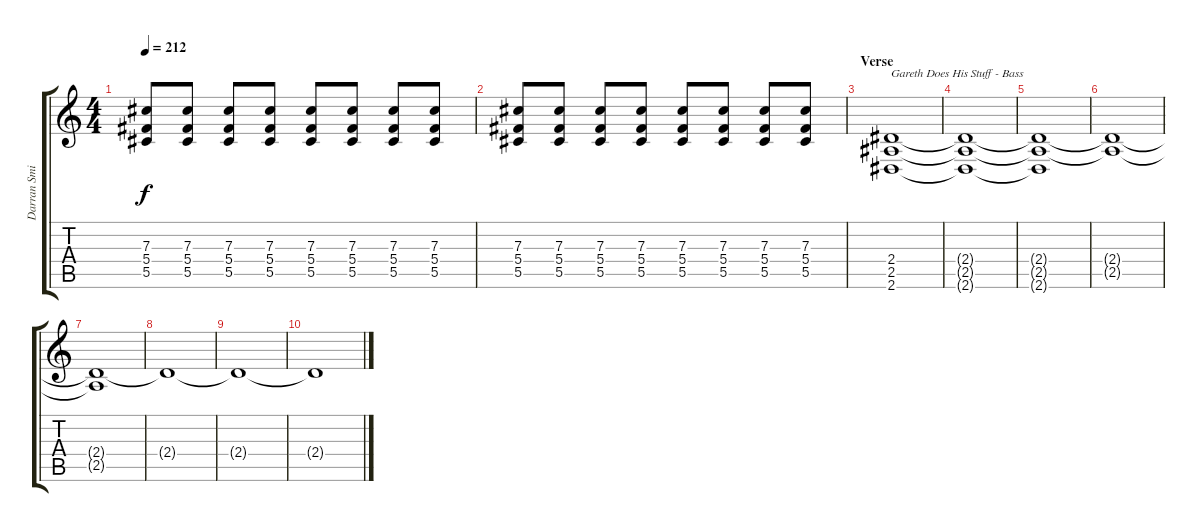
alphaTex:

\track ("Darran Smith" "Darran Smi") {instrument distortionguitar}
\staff {score tabs}
\tuning (Eb4 Bb3 Gb3 Db3 Ab2 Db2) {hide}
\ts (4 4)
\tempo 212
\clef g2
\ks c
(7.3 5.4 5.5).8{dy f} (7.3 5.4 5.5).8 (7.3 5.4 5.5).8 (7.3 5.4 5.5).8 (7.3 5.4 5.5).8 (7.3 5.4 5.5).8 (7.3 5.4 5.5).8 (7.3 5.4 5.5).8 |
(7.3 5.4 5.5).8 (7.3 5.4 5.5).8 (7.3 5.4 5.5).8 (7.3 5.4 5.5).8 (7.3 5.4 5.5).8 (7.3 5.4 5.5).8 (7.3 5.4 5.5).8 (7.3 5.4 5.5).8 |
\section ("" "Verse")
(2.4 2.5 2.6).1{txt "Gareth Does His Stuff - Bass" volume 12} |
(2.4{t} 2.5{t} 2.6{t}).1 |
(2.4{t} 2.5{t} 2.6{t}).1 |
(2.4{t} 2.5{t}).1{volume 9} |
(2.4{t} 2.5{t}).1 |
2.4{t}.1{volume 8} |
2.4{t}.1 |
2.4{t}.1{volume 6}
